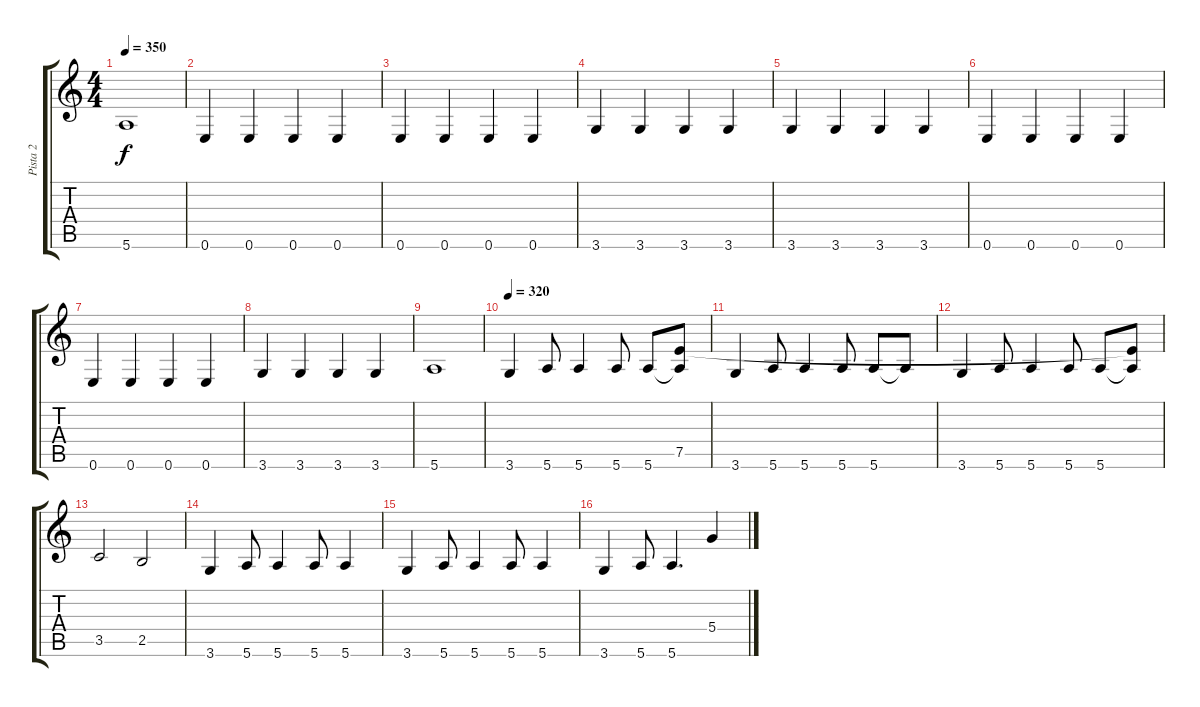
\track ("Pista 2" "Pista 2") {instrument electricbasspick}
\staff {score tabs}
\tuning (E4 B3 G3 D3 A2 E2) {hide}
\ts (4 4)
\tempo 350
\clef g2
\ks c
5.6.1{dy f} |
0.6.4 0.6.4 0.6.4 0.6.4 |
0.6.4 0.6.4 0.6.4 0.6.4 |
3.6.4 3.6.4 3.6.4 3.6.4 |
3.6.4 3.6.4 3.6.4 3.6.4 |
0.6.4 0.6.4 0.6.4 0.6.4 |
0.6.4 0.6.4 0.6.4 0.6.4 |
3.6.4 3.6.4 3.6.4 3.6.4 |
5.6.1 |
\tempo 320
3.6.4 5.6.8 5.6.4 5.6.8 5.6.8 (7.5 5.6{t}).8 |
3.6.4 5.6.8 5.6.4 5.6.8 5.6.8 5.6{t}.8 |
3.6.4 5.6.8 5.6.4 5.6.8 5.6.8 (7.5{t} 5.6{t}).8 |
3.5.2 2.5.2 |
3.6.4 5.6.8 5.6.4 5.6.8 5.6.4 |
3.6.4 5.6.8 5.6.4 5.6.8 5.6.4 |
3.6.4 5.6.8 5.6.4{d} 5.4.4
